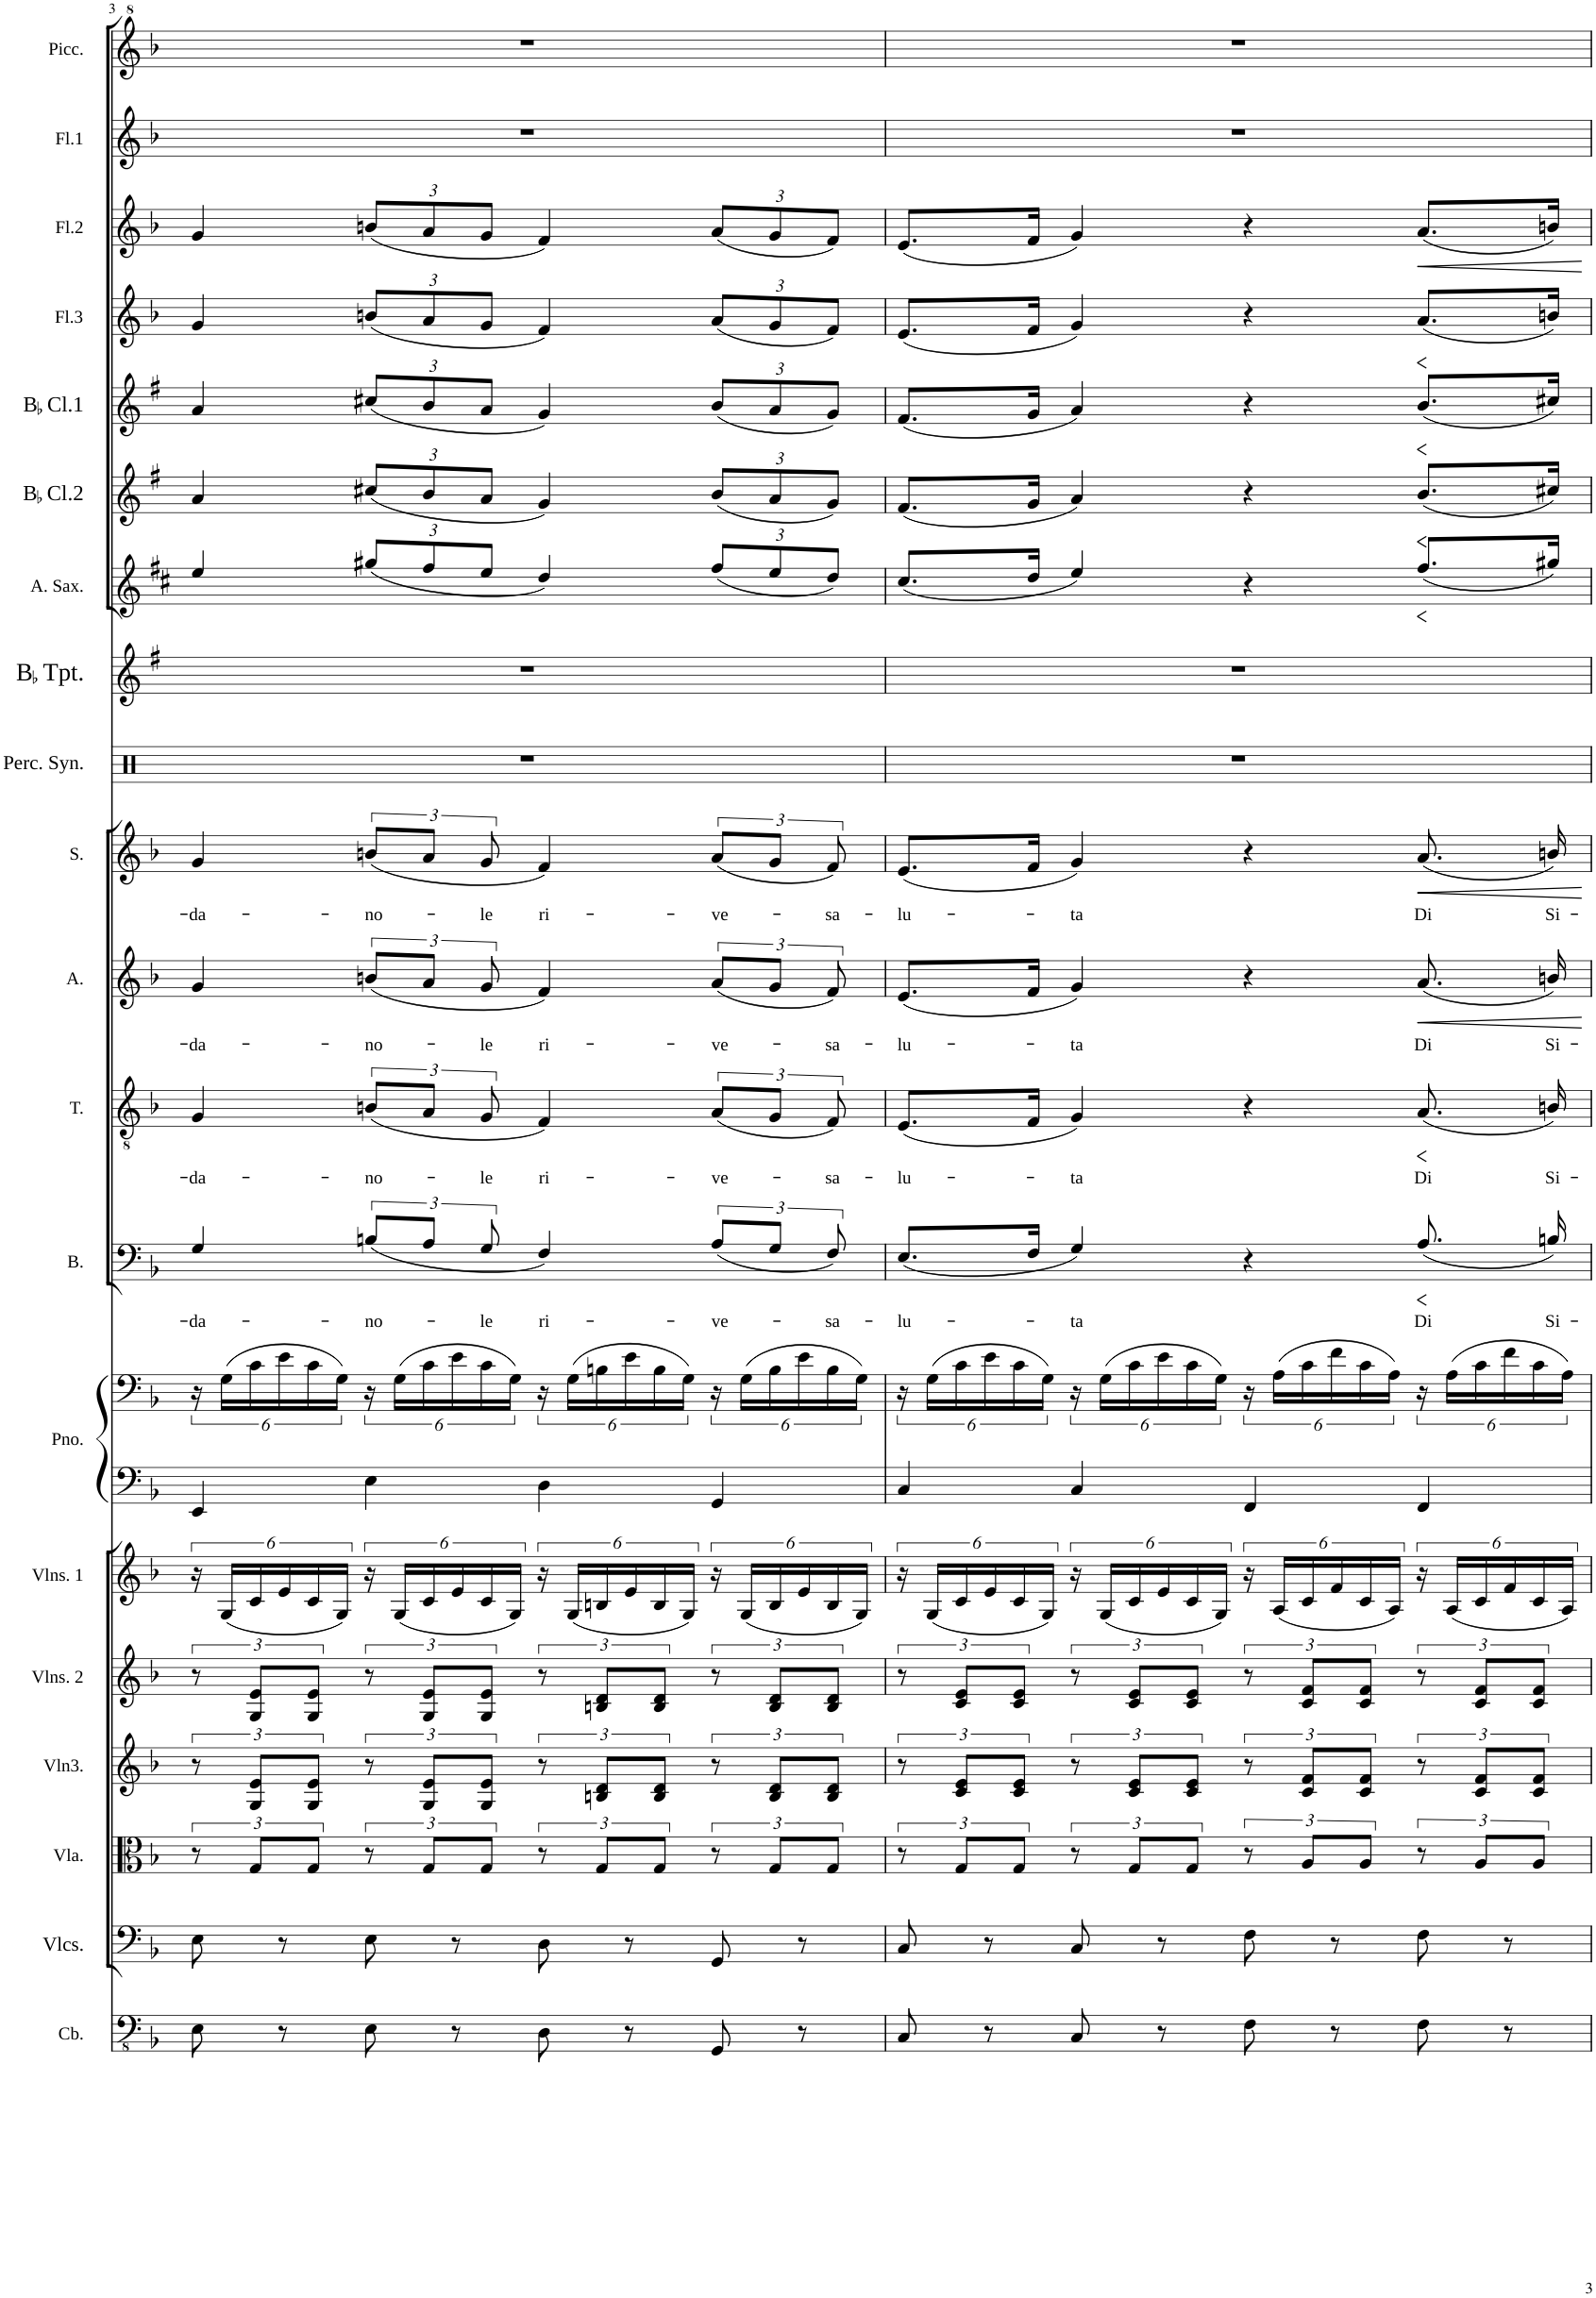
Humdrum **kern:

**kern	**kern	**kern	**kern	**kern	**kern	**kern	**kern	**kern	**text	**kern	**text	**kern	**text	**kern	**text	**kern	**kern	**kern	**kern	**kern	**kern	**kern	**dynam	**kern	**kern
*part20	*part19	*part18	*part17	*part16	*part15	*part14	*part14	*part13	*part13	*part12	*part12	*part11	*part11	*part10	*part10	*part9	*part8	*part7	*part6	*part5	*part4	*part3	*part3	*part2	*part1
*staff21	*staff20	*staff19	*staff18	*staff17	*staff16	*staff15	*staff14	*staff13	*staff13	*staff12	*staff12	*staff11	*staff11	*staff10	*staff10	*staff9	*staff8	*staff7	*staff6	*staff5	*staff4	*staff3	*staff3	*staff2	*staff1
*I"Contrabass	*I"Violoncellos	*I"Viola	*I"Violin 3	*I"Violins 2	*I"Violins 1	*I"Piano1	*	*I"Bass	*	*I"Tenor	*	*I"Alto	*	*I"Soprano	*	*I"Percussion Synthesizer	*I"BaccidentalFlat Trumpet	*I"Alto Saxophone	*I"BaccidentalFlat Clarinet2	*I"BaccidentalFlat Clarinet1	*I"Flute3	*I"Flute2	*	*I"Flute1	*I"Piccolo
*I'Cb.	*I'Vlcs.	*I'Vla.	*I'Vln3.	*I'Vlns. 2	*I'Vlns. 1	*I'Pno.	*	*I'B.	*	*I'T.	*	*I'A.	*	*I'S.	*	*I'Perc. Syn.	*I'BaccidentalFlat Tpt.	*I'A. Sax.	*I'BaccidentalFlat Cl.2	*I'BaccidentalFlat Cl.1	*I'Fl.3	*I'Fl.2	*	*I'Fl.1	*I'Picc.
!!LO:PB:g=z
*clefFv4	*clefF4	*clefC3	*clefG2	*clefG2	*clefG2	*clefF4	*clefF4	*clefF4	*	*clefGv2	*	*clefG2	*	*clefG2	*	*clefX	*clefG2	*clefG2	*clefG2	*clefG2	*clefG2	*clefG2	*	*clefG2	*clefG^2
*Trd7c12	*	*	*	*	*	*	*	*	*	*	*	*	*	*	*	*	*Trd1c2	*Trd5c9	*Trd1c2	*Trd1c2	*	*	*	*	*Trd-7c-12
*k[b-]	*k[b-]	*k[b-]	*k[b-]	*k[b-]	*k[b-]	*k[b-]	*k[b-]	*k[b-]	*	*k[b-]	*	*k[b-]	*	*k[b-]	*	*k[]	*k[f#]	*k[f#c#]	*k[f#]	*k[f#]	*k[b-]	*k[b-]	*	*k[b-]	*k[b-]
=3	=3	=3	=3	=3	=3	=3	=3	=3	=3	=3	=3	=3	=3	=3	=3	=3	=3	=3	=3	=3	=3	=3	=3	=3	=3
!	!	!	!	!	!	!	!	!	!LO:LY:b	!	!LO:LY:b	!	!LO:LY:b	!	!LO:LY:b	!	!	!	!	!	!	!	!	!	!
8EE\	8E\	12r	12r	12r	24r	4EE/	24r	4G/	-da-	4G/	-da-	4g/	-da-	4g/	-da-	1r	1r	4ee/	4a/	4a/	4g/	4g/	.	1r	1r
.	.	.	.	.	(24G/LL	.	(24G\LL	.	.	.	.	.	.	.	.	.	.	.	.	.	.	.	.	.	.
.	.	12G/L	12G/ 12e/L	12G/ 12e/L	24c/	.	24c\	.	.	.	.	.	.	.	.	.	.	.	.	.	.	.	.	.	.
8r	8r	.	.	.	24e/	.	24e\	.	.	.	.	.	.	.	.	.	.	.	.	.	.	.	.	.	.
.	.	12G/J	12G/ 12e/J	12G/ 12e/J	24c/	.	24c\	.	.	.	.	.	.	.	.	.	.	.	.	.	.	.	.	.	.
.	.	.	.	.	24G/JJ)	.	24G\JJ)	.	.	.	.	.	.	.	.	.	.	.	.	.	.	.	.	.	.
!	!	!	!	!	!	!	!	!	!LO:LY:b	!	!LO:LY:b	!	!LO:LY:b	!	!LO:LY:b	!	!	!	!	!	!	!	!	!	!
*	*	*	*	*	*	*	*	*	*	*	*	*	*	*	*	*	*	*Xbrackettup	*Xbrackettup	*Xbrackettup	*Xbrackettup	*Xbrackettup	*	*	*
8EE\	8E\	12r	12r	12r	24r	4E\	24r	(12Bn/L	-no-	(12Bn/L	-no-	(12bn/L	-no-	(12bn/L	-no-	.	.	(12gg#X/L	(12cc#X/L	(12cc#X/L	(12bn/L	(12bn/L	.	.	.
.	.	.	.	.	(24G/LL	.	(24G\LL	.	.	.	.	.	.	.	.	.	.	.	.	.	.	.	.	.	.
.	.	12G/L	12G/ 12e/L	12G/ 12e/L	24c/	.	24c\	12A/J	.	12A/J	.	12a/J	.	12a/J	.	.	.	12ff#/	12b/	12b/	12a/	12a/	.	.	.
8r	8r	.	.	.	24e/	.	24e\	.	.	.	.	.	.	.	.	.	.	.	.	.	.	.	.	.	.
!	!	!	!	!	!	!	!	!	!LO:LY:b	!	!LO:LY:b	!	!LO:LY:b	!	!LO:LY:b	!	!	!	!	!	!	!	!	!	!
.	.	12G/J	12G/ 12e/J	12G/ 12e/J	24c/	.	24c\	12G/	-le	12G/	-le	12g/	-le	12g/	-le	.	.	12ee/J	12a/J	12a/J	12g/J	12g/J	.	.	.
.	.	.	.	.	24G/JJ)	.	24G\JJ)	.	.	.	.	.	.	.	.	.	.	.	.	.	.	.	.	.	.
!	!	!	!	!	!	!	!	!	!LO:LY:b	!	!LO:LY:b	!	!LO:LY:b	!	!LO:LY:b	!	!	!	!	!	!	!	!	!	!
8DD\	8D\	12r	12r	12r	24r	4D\	24r	4F/)	ri-	4F/)	ri-	4f/)	ri-	4f/)	ri-	.	.	4dd/)	4g/)	4g/)	4f/)	4f/)	.	.	.
.	.	.	.	.	(24G/LL	.	(24G\LL	.	.	.	.	.	.	.	.	.	.	.	.	.	.	.	.	.	.
.	.	12G/L	12Bn/ 12d/L	12Bn/ 12d/L	24Bn/	.	24Bn\	.	.	.	.	.	.	.	.	.	.	.	.	.	.	.	.	.	.
8r	8r	.	.	.	24e/	.	24e\	.	.	.	.	.	.	.	.	.	.	.	.	.	.	.	.	.	.
.	.	12G/J	12B/ 12d/J	12B/ 12d/J	24B/	.	24B\	.	.	.	.	.	.	.	.	.	.	.	.	.	.	.	.	.	.
.	.	.	.	.	24G/JJ)	.	24G\JJ)	.	.	.	.	.	.	.	.	.	.	.	.	.	.	.	.	.	.
!	!	!	!	!	!	!	!	!	!LO:LY:b	!	!LO:LY:b	!	!LO:LY:b	!	!LO:LY:b	!	!	!	!	!	!	!	!	!	!
8GGG/	8GG/	12r	12r	12r	24r	4GG/	24r	(12A/L	-ve-	(12A/L	-ve-	(12a/L	-ve-	(12a/L	-ve-	.	.	(12ff#/L	(12b/L	(12b/L	(12a/L	(12a/L	.	.	.
.	.	.	.	.	(24G/LL	.	(24G\LL	.	.	.	.	.	.	.	.	.	.	.	.	.	.	.	.	.	.
.	.	12G/L	12B/ 12d/L	12B/ 12d/L	24B/	.	24B\	12G/J	.	12G/J	.	12g/J	.	12g/J	.	.	.	12ee/	12a/	12a/	12g/	12g/	.	.	.
8r	8r	.	.	.	24e/	.	24e\	.	.	.	.	.	.	.	.	.	.	.	.	.	.	.	.	.	.
!	!	!	!	!	!	!	!	!	!LO:LY:b	!	!LO:LY:b	!	!LO:LY:b	!	!LO:LY:b	!	!	!	!	!	!	!	!	!	!
.	.	12G/J	12B/ 12d/J	12B/ 12d/J	24B/	.	24B\	12F/)	-sa-	12F/)	-sa-	12f/)	-sa-	12f/)	-sa-	.	.	12dd/J)	12g/J)	12g/J)	12f/J)	12f/J)	.	.	.
.	.	.	.	.	24G/JJ)	.	24G\JJ)	.	.	.	.	.	.	.	.	.	.	.	.	.	.	.	.	.	.
=4	=4	=4	=4	=4	=4	=4	=4	=4	=4	=4	=4	=4	=4	=4	=4	=4	=4	=4	=4	=4	=4	=4	=4	=4	=4
!	!	!	!	!	!	!	!	!	!LO:LY:b	!	!LO:LY:b	!	!LO:LY:b	!	!LO:LY:b	!	!	!	!	!	!	!	!	!	!
8CC/	8C/	12r	12r	12r	24r	4C/	24r	(8.E/L	-lu-	(8.E/L	-lu-	(8.e/L	-lu-	(8.e/L	-lu-	1r	1r	(8.cc#/L	(8.f#/L	(8.f#/L	(8.e/L	(8.e/L	.	1r	1r
.	.	.	.	.	(24G/LL	.	(24G\LL	.	.	.	.	.	.	.	.	.	.	.	.	.	.	.	.	.	.
.	.	12G/L	12c/ 12e/L	12c/ 12e/L	24c/	.	24c\	.	.	.	.	.	.	.	.	.	.	.	.	.	.	.	.	.	.
8r	8r	.	.	.	24e/	.	24e\	.	.	.	.	.	.	.	.	.	.	.	.	.	.	.	.	.	.
.	.	12G/J	12c/ 12e/J	12c/ 12e/J	24c/	.	24c\	.	.	.	.	.	.	.	.	.	.	.	.	.	.	.	.	.	.
.	.	.	.	.	.	.	.	16F/Jk	.	16F/Jk	.	16f/Jk	.	16f/Jk	.	.	.	16dd/Jk	16g/Jk	16g/Jk	16f/Jk	16f/Jk	.	.	.
.	.	.	.	.	24G/JJ)	.	24G\JJ)	.	.	.	.	.	.	.	.	.	.	.	.	.	.	.	.	.	.
!	!	!	!	!	!	!	!	!	!LO:LY:b	!	!LO:LY:b	!	!LO:LY:b	!	!LO:LY:b	!	!	!	!	!	!	!	!	!	!
8CC/	8C/	12r	12r	12r	24r	4C/	24r	4G/)	-ta	4G/)	-ta	4g/)	-ta	4g/)	-ta	.	.	4ee/)	4a/)	4a/)	4g/)	4g/)	.	.	.
.	.	.	.	.	(24G/LL	.	(24G\LL	.	.	.	.	.	.	.	.	.	.	.	.	.	.	.	.	.	.
.	.	12G/L	12c/ 12e/L	12c/ 12e/L	24c/	.	24c\	.	.	.	.	.	.	.	.	.	.	.	.	.	.	.	.	.	.
8r	8r	.	.	.	24e/	.	24e\	.	.	.	.	.	.	.	.	.	.	.	.	.	.	.	.	.	.
.	.	12G/J	12c/ 12e/J	12c/ 12e/J	24c/	.	24c\	.	.	.	.	.	.	.	.	.	.	.	.	.	.	.	.	.	.
.	.	.	.	.	24G/JJ)	.	24G\JJ)	.	.	.	.	.	.	.	.	.	.	.	.	.	.	.	.	.	.
8FF\	8F\	12r	12r	12r	24r	4FF/	24r	4r	.	4r	.	4r	.	4r	.	.	.	4r	4r	4r	4r	4r	.	.	.
.	.	.	.	.	(24A/LL	.	(24A\LL	.	.	.	.	.	.	.	.	.	.	.	.	.	.	.	.	.	.
.	.	12A/L	12c/ 12f/L	12c/ 12f/L	24c/	.	24c\	.	.	.	.	.	.	.	.	.	.	.	.	.	.	.	.	.	.
8r	8r	.	.	.	24f/	.	24f\	.	.	.	.	.	.	.	.	.	.	.	.	.	.	.	.	.	.
.	.	12A/J	12c/ 12f/J	12c/ 12f/J	24c/	.	24c\	.	.	.	.	.	.	.	.	.	.	.	.	.	.	.	.	.	.
.	.	.	.	.	24A/JJ)	.	24A\JJ)	.	.	.	.	.	.	.	.	.	.	.	.	.	.	.	.	.	.
!	!	!	!	!	!	!	!	!	!LO:LY:b	!	!LO:LY:b	!	!LO:LY:b	!	!LO:LY:b	!	!	!	!	!	!	!	!LO:HP:b	!	!
8FF\	8F\	12r	12r	12r	24r	4FF/	24r	(8.A/	Di	(8.A/	Di	(8.a/	Di	(8.a/	Di	.	.	(8.ff#/L	(8.b/L	(8.b/L	(8.a/L	(8.a/L	<	.	.
.	.	.	.	.	(24A/LL	.	(24A\LL	.	.	.	.	.	.	.	.	.	.	.	.	.	.	.	.	.	.
.	.	12A/L	12c/ 12f/L	12c/ 12f/L	24c/	.	24c\	.	.	.	.	.	.	.	.	.	.	.	.	.	.	.	.	.	.
8r	8r	.	.	.	24f/	.	24f\	.	.	.	.	.	.	.	.	.	.	.	.	.	.	.	.	.	.
.	.	12A/J	12c/ 12f/J	12c/ 12f/J	24c/	.	24c\	.	.	.	.	.	.	.	.	.	.	.	.	.	.	.	.	.	.
!	!	!	!	!	!	!	!	!	!LO:LY:b	!	!LO:LY:b	!	!LO:LY:b	!	!LO:LY:b	!	!	!	!	!	!	!	!	!	!
.	.	.	.	.	.	.	.	16Bn/)	Si-	16Bn/)	Si-	16bn/)	Si-	16bn/)	Si-	.	.	16gg#X/Jk)	16cc#X/Jk)	16cc#X/Jk)	16bn/Jk)	16bn/Jk)	.	.	.
.	.	.	.	.	24A/JJ)	.	24A\JJ)	.	.	.	.	.	.	.	.	.	.	.	.	.	.	.	.	.	.
.	.	.	.	.	.	.	.	.	.	.	.	.	.	.	.	.	.	.	.	.	.	.	[	.	.
=	=	=	=	=	=	=	=	=	=	=	=	=	=	=	=	=	=	=	=	=	=	=	=	=	=
*-	*-	*-	*-	*-	*-	*-	*-	*-	*-	*-	*-	*-	*-	*-	*-	*-	*-	*-	*-	*-	*-	*-	*-	*-	*-
